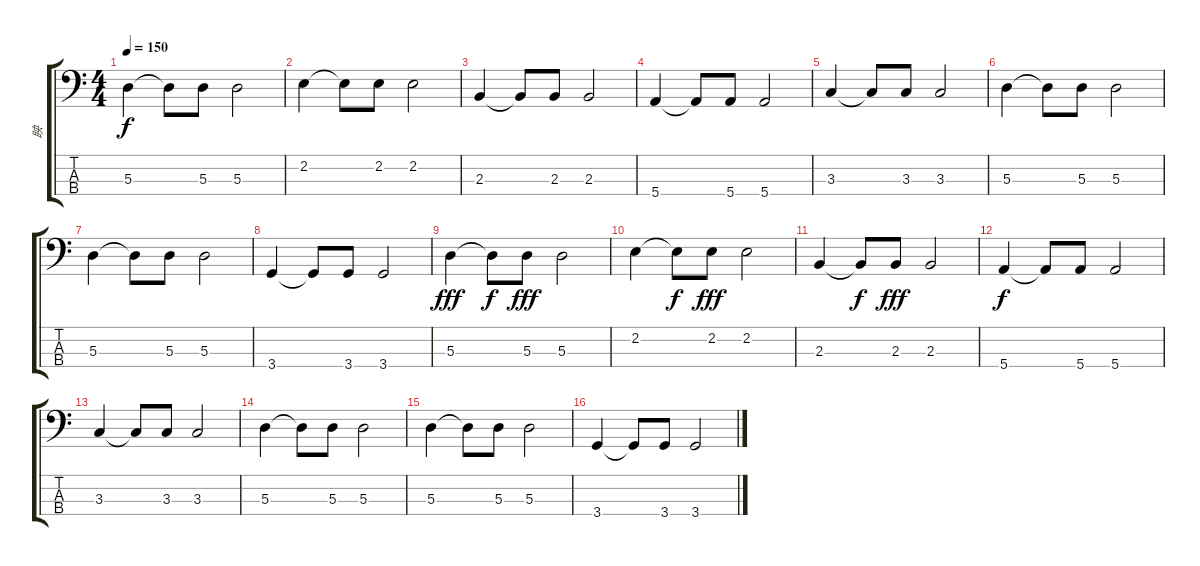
\track ("眏" "眏") {instrument electricbassfinger}
\staff {score tabs}
\tuning (G2 D2 A1 E1) {hide}
\ts (4 4)
\tempo 150
\clef f4
\ks c
5.3.4{dy f} 5.3{t}.8 5.3.8 5.3.2 |
2.2.4 2.2{t}.8 2.2.8 2.2.2 |
2.3.4 2.3{t}.8 2.3.8 2.3.2 |
5.4.4 5.4{t}.8 5.4.8 5.4.2 |
3.3.4 3.3{t}.8 3.3.8 3.3.2 |
5.3.4 5.3{t}.8 5.3.8 5.3.2 |
5.3.4 5.3{t}.8 5.3.8 5.3.2 |
3.4.4 3.4{t}.8 3.4.8 3.4.2 |
5.3.4{dy fff} 5.3{t}.8{dy f} 5.3.8{dy fff} 5.3.2 |
2.2.4 2.2{t}.8{dy f} 2.2.8{dy fff} 2.2.2 |
2.3.4 2.3{t}.8{dy f} 2.3.8{dy fff} 2.3.2 |
5.4.4{dy f} 5.4{t}.8 5.4.8 5.4.2 |
3.3.4 3.3{t}.8 3.3.8 3.3.2 |
5.3.4 5.3{t}.8 5.3.8 5.3.2 |
5.3.4 5.3{t}.8 5.3.8 5.3.2 |
3.4.4 3.4{t}.8 3.4.8 3.4.2
